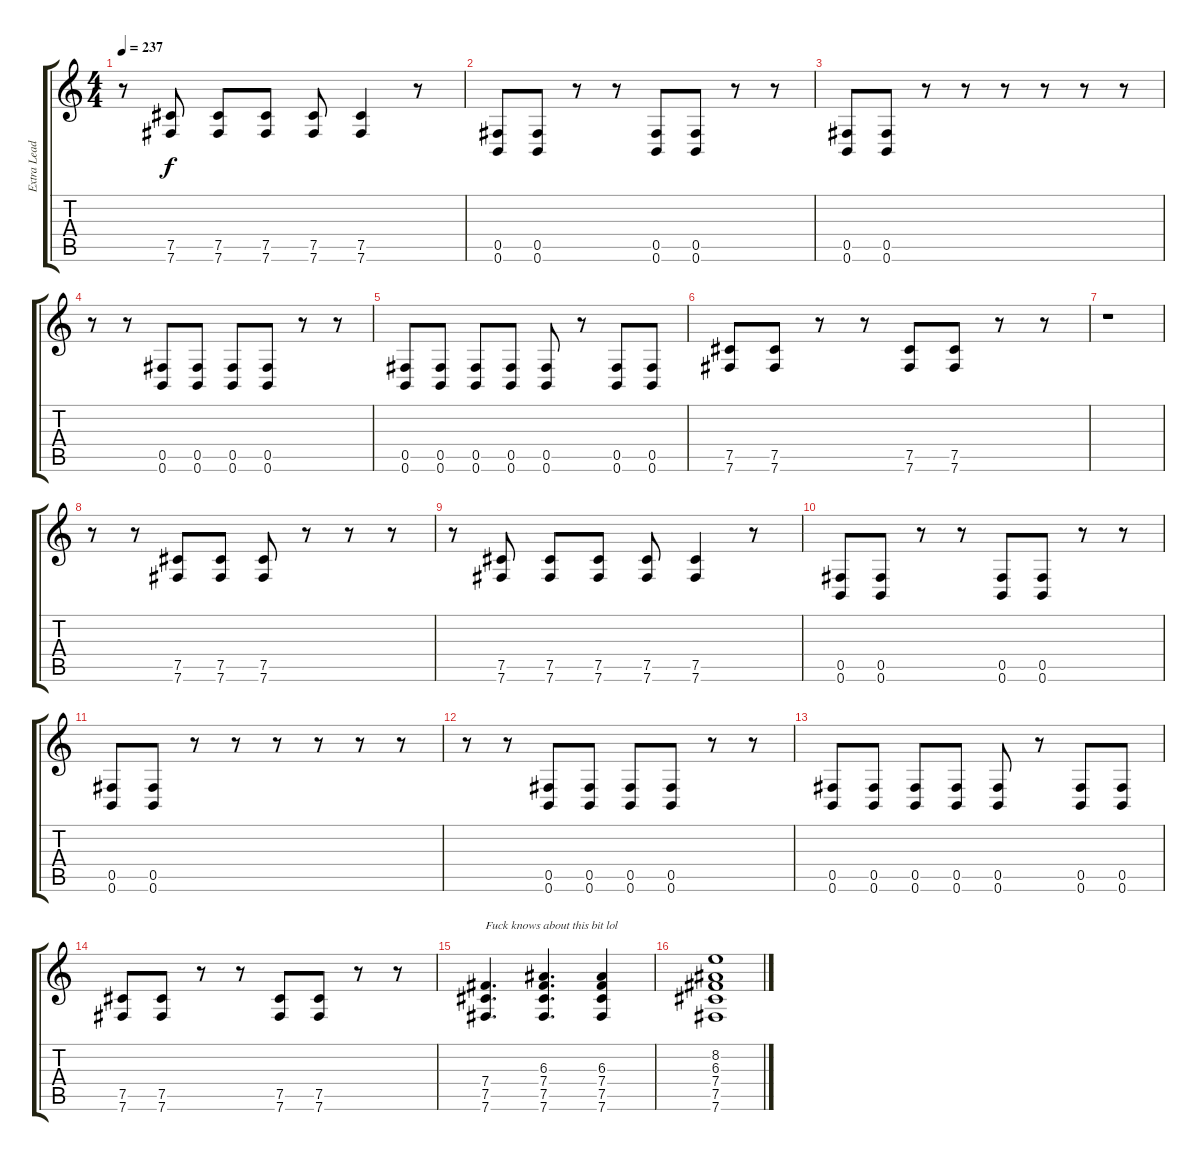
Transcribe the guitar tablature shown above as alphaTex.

\track ("Extra Lead" "Extra Lead") {instrument distortionguitar}
\staff {score tabs}
\tuning (Db4 Ab3 E3 B2 Gb2 B1) {hide}
\ts (4 4)
\tempo 237
\clef g2
\ks c
r.8{dy f} (7.5 7.6).8 (7.5 7.6).8 (7.5 7.6).8 (7.5 7.6).8 (7.5 7.6).4 r.8 |
(0.5 0.6).8{volume 15 instrument distortionguitar} (0.5 0.6).8 r.8 r.8 (0.5 0.6).8 (0.5 0.6).8 r.8 r.8 |
(0.5 0.6).8 (0.5 0.6).8 r.8 r.8 r.8 r.8 r.8 r.8 |
r.8 r.8 (0.5 0.6).8 (0.5 0.6).8 (0.5 0.6).8 (0.5 0.6).8 r.8 r.8 |
(0.5 0.6).8 (0.5 0.6).8 (0.5 0.6).8 (0.5 0.6).8 (0.5 0.6).8 r.8 (0.5 0.6).8 (0.5 0.6).8 |
(7.5 7.6).8 (7.5 7.6).8 r.8 r.8 (7.5 7.6).8 (7.5 7.6).8 r.8 r.8 |
r.1 |
r.8 r.8 (7.5 7.6).8 (7.5 7.6).8 (7.5 7.6).8 r.8 r.8 r.8 |
r.8 (7.5 7.6).8 (7.5 7.6).8 (7.5 7.6).8 (7.5 7.6).8 (7.5 7.6).4 r.8 |
(0.5 0.6).8{volume 15 instrument distortionguitar} (0.5 0.6).8 r.8 r.8 (0.5 0.6).8 (0.5 0.6).8 r.8 r.8 |
(0.5 0.6).8 (0.5 0.6).8 r.8 r.8 r.8 r.8 r.8 r.8 |
r.8 r.8 (0.5 0.6).8 (0.5 0.6).8 (0.5 0.6).8 (0.5 0.6).8 r.8 r.8 |
(0.5 0.6).8 (0.5 0.6).8 (0.5 0.6).8 (0.5 0.6).8 (0.5 0.6).8 r.8 (0.5 0.6).8 (0.5 0.6).8 |
(7.5 7.6).8 (7.5 7.6).8 r.8 r.8 (7.5 7.6).8 (7.5 7.6).8 r.8 r.8 |
(7.4 7.5 7.6).4{d txt "Fuck knows about this bit lol"} (6.3 7.4 7.5 7.6).4{d} (6.3 7.4 7.5 7.6).4 |
(8.2 6.3 7.4 7.5 7.6).1
